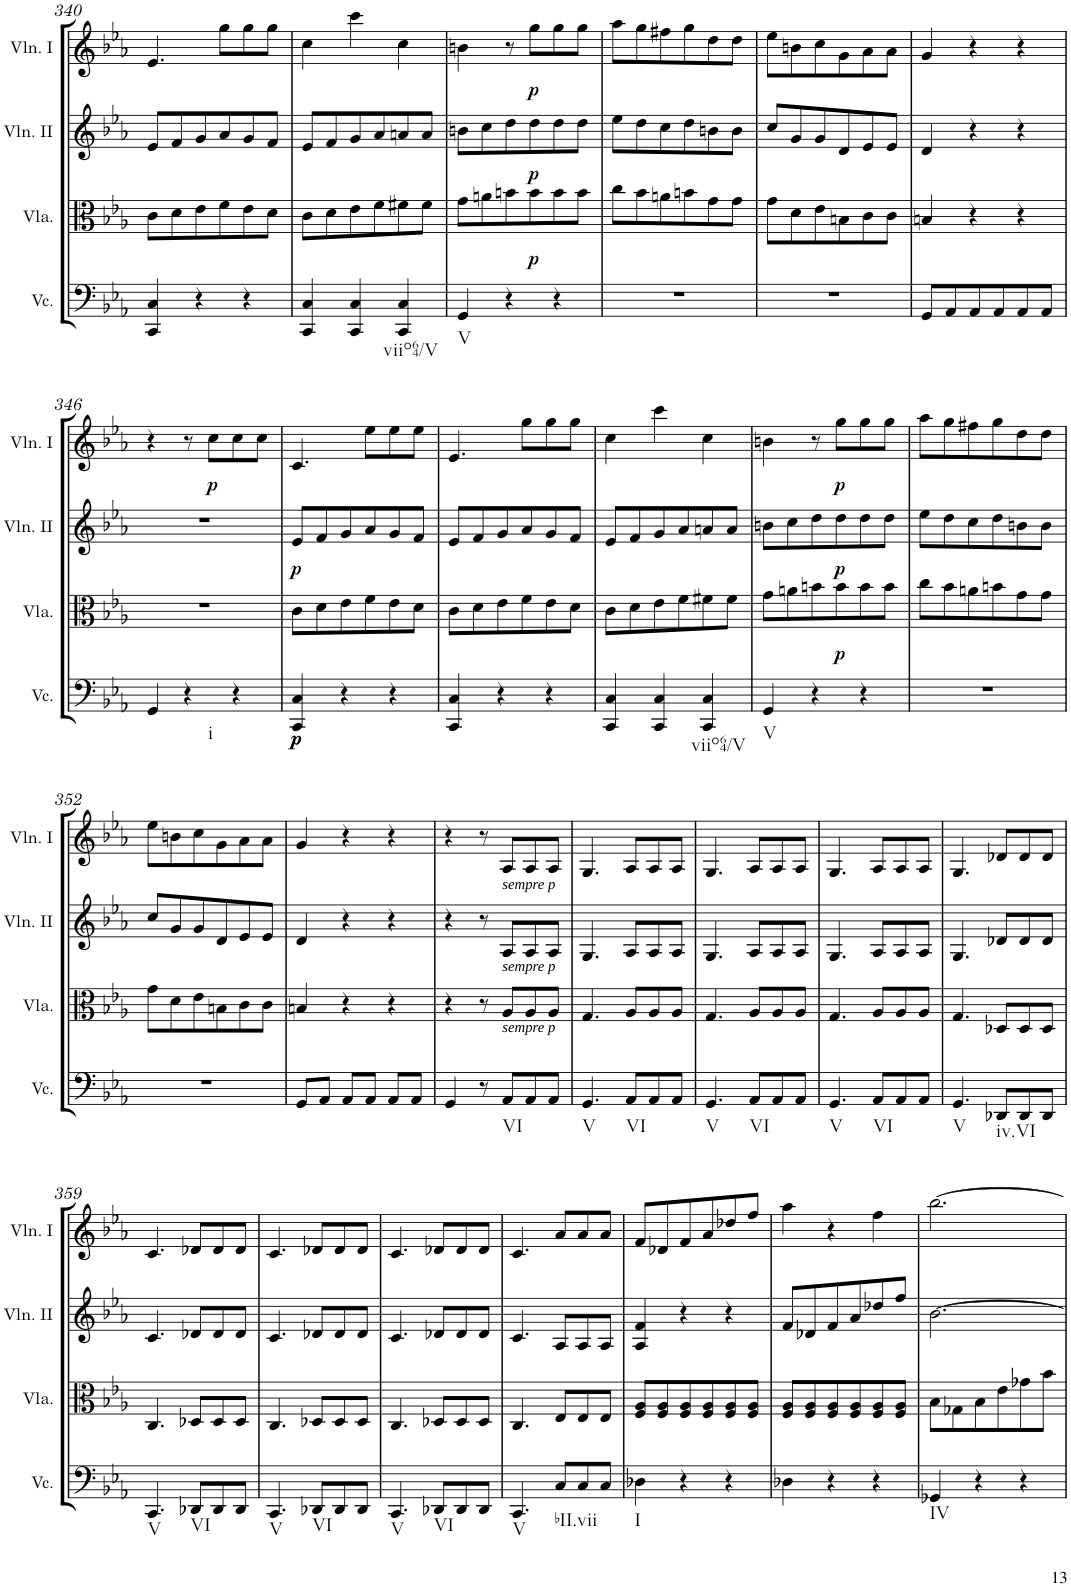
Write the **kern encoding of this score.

**kern	**dynam	**kern	**dynam	**kern	**dynam	**kern	**dynam
*part4	*part4	*part3	*part3	*part2	*part2	*part1	*part1
*staff4	*staff4	*staff3	*staff3	*staff2	*staff2	*staff1	*staff1
*I"Violoncello	*	*I"Viola	*	*I"Violin II	*	*I"Violin I	*
*I'Vc.	*	*I'Vla.	*	*I'Vln. II	*	*I'Vln. I	*
!!LO:PB:g=z
*clefF4	*	*clefC3	*	*clefG2	*	*clefG2	*
*k[b-e-a-]	*	*k[b-e-a-]	*	*k[b-e-a-]	*	*k[b-e-a-]	*
*c:	*	*c:	*	*c:	*	*c:	*
*M3/4	*	*M3/4	*	*M3/4	*	*M3/4	*
=340	=340	=340	=340	=340	=340	=340	=340
4CC/ 4C/	.	8c\L	.	8e-/L	.	4.e-/	.
.	.	8d\	.	8f/	.	.	.
4r	.	8e-\	.	8g/	.	.	.
.	.	8f\	.	8a-/	.	8gg\L	.
4r	.	8e-\	.	8g/	.	8gg\	.
.	.	8d\J	.	8f/J	.	8gg\J	.
=341	=341	=341	=341	=341	=341	=341	=341
4CC/ 4C/	.	8c\L	.	8e-/L	.	4cc\	.
.	.	8d\	.	8f/	.	.	.
4CC/ 4C/	.	8e-\	.	8g/	.	4ccc\	.
.	.	8f\	.	8a-/	.	.	.
!LO:TX:b:t=viio64/V	!	!	!	!	!	!	!
4CC/ 4C/	.	8f#X\	.	8an/	.	4cc\	.
.	.	8f#\J	.	8a/J	.	.	.
=342	=342	=342	=342	=342	=342	=342	=342
!LO:TX:b:t=V	!	!	!	!	!	!	!
4GG/	.	8g\L	.	8bn\L	.	4bn\	.
.	.	8an\	.	8cc\	.	.	.
4r	.	8bn\	.	8dd\	.	8r	.
!	!	!	!LO:DY:b	!	!LO:DY:b	!	!LO:DY:b
.	.	8b\	p	8dd\	p	8gg\L	p
4r	.	8b\	.	8dd\	.	8gg\	.
.	.	8b\J	.	8dd\J	.	8gg\J	.
=343	=343	=343	=343	=343	=343	=343	=343
2.r	.	8cc\L	.	8ee-\L	.	8aa-\L	.
.	.	8b-\	.	8dd\	.	8gg\	.
.	.	8an\	.	8cc\	.	8ff#X\	.
.	.	8bn\	.	8dd\	.	8gg\	.
.	.	8g\	.	8bn\	.	8dd\	.
.	.	8g\J	.	8b\J	.	8dd\J	.
=344	=344	=344	=344	=344	=344	=344	=344
2.r	.	8g\L	.	8cc/L	.	8ee-\L	.
.	.	8d\	.	8g/	.	8bn\	.
.	.	8e-\	.	8g/	.	8cc\	.
.	.	8Bn\	.	8d/	.	8g\	.
.	.	8c\	.	8e-/	.	8a-\	.
.	.	8c\J	.	8e-/J	.	8a-\J	.
=345	=345	=345	=345	=345	=345	=345	=345
8GG/L	.	4Bn/	.	4d/	.	4g/	.
8AA-/	.	.	.	.	.	.	.
8AA-/	.	4r	.	4r	.	4r	.
8AA-/	.	.	.	.	.	.	.
8AA-/	.	4r	.	4r	.	4r	.
8AA-/J	.	.	.	.	.	.	.
!!LO:LB:g=z
=346	=346	=346	=346	=346	=346	=346	=346
4GG/	.	2.r	.	2.r	.	4r	.
!LO:TX:b:t=i	!	!	!	!	!	!	!
4r	.	.	.	.	.	8r	.
!	!	!	!	!	!	!	!LO:DY:b
.	.	.	.	.	.	8cc\L	p
4r	.	.	.	.	.	8cc\	.
.	.	.	.	.	.	8cc\J	.
=347	=347	=347	=347	=347	=347	=347	=347
!	!LO:DY:b	!	!	!	!	!	!
!	!LO:DY:n=1:b	!	!	!	!LO:DY:b	!	!
4CC/ 4C/	p p	8c\L	.	8e-/L	p	4.c/	.
.	.	8d\	.	8f/	.	.	.
4r	.	8e-\	.	8g/	.	.	.
.	.	8f\	.	8a-/	.	8ee-\L	.
4r	.	8e-\	.	8g/	.	8ee-\	.
.	.	8d\J	.	8f/J	.	8ee-\J	.
=348	=348	=348	=348	=348	=348	=348	=348
4CC/ 4C/	.	8c\L	.	8e-/L	.	4.e-/	.
.	.	8d\	.	8f/	.	.	.
4r	.	8e-\	.	8g/	.	.	.
.	.	8f\	.	8a-/	.	8gg\L	.
4r	.	8e-\	.	8g/	.	8gg\	.
.	.	8d\J	.	8f/J	.	8gg\J	.
=349	=349	=349	=349	=349	=349	=349	=349
4CC/ 4C/	.	8c\L	.	8e-/L	.	4cc\	.
.	.	8d\	.	8f/	.	.	.
4CC/ 4C/	.	8e-\	.	8g/	.	4ccc\	.
.	.	8f\	.	8a-/	.	.	.
!LO:TX:b:t=viio64/V	!	!	!	!	!	!	!
4CC/ 4C/	.	8f#X\	.	8an/	.	4cc\	.
.	.	8f#\J	.	8a/J	.	.	.
=350	=350	=350	=350	=350	=350	=350	=350
!LO:TX:b:t=V	!	!	!	!	!	!	!
4GG/	.	8g\L	.	8bn\L	.	4bn\	.
.	.	8an\	.	8cc\	.	.	.
4r	.	8bn\	.	8dd\	.	8r	.
!	!	!	!LO:DY:b	!	!LO:DY:b	!	!LO:DY:b
.	.	8b\	p	8dd\	p	8gg\L	p
4r	.	8b\	.	8dd\	.	8gg\	.
.	.	8b\J	.	8dd\J	.	8gg\J	.
=351	=351	=351	=351	=351	=351	=351	=351
2.r	.	8cc\L	.	8ee-\L	.	8aa-\L	.
.	.	8b-\	.	8dd\	.	8gg\	.
.	.	8an\	.	8cc\	.	8ff#X\	.
.	.	8bn\	.	8dd\	.	8gg\	.
.	.	8g\	.	8bn\	.	8dd\	.
.	.	8g\J	.	8b\J	.	8dd\J	.
!!LO:LB:g=z
=352	=352	=352	=352	=352	=352	=352	=352
2.r	.	8g\L	.	8cc/L	.	8ee-\L	.
.	.	8d\	.	8g/	.	8bn\	.
.	.	8e-\	.	8g/	.	8cc\	.
.	.	8Bn\	.	8d/	.	8g\	.
.	.	8c\	.	8e-/	.	8a-\	.
.	.	8c\J	.	8e-/J	.	8a-\J	.
=353	=353	=353	=353	=353	=353	=353	=353
8GG/L	.	4Bn/	.	4d/	.	4g/	.
8AA-/J	.	.	.	.	.	.	.
8AA-/L	.	4r	.	4r	.	4r	.
8AA-/J	.	.	.	.	.	.	.
8AA-/L	.	4r	.	4r	.	4r	.
8AA-/J	.	.	.	.	.	.	.
=354	=354	=354	=354	=354	=354	=354	=354
4GG/	.	4r	.	4r	.	4r	.
8r	.	8r	.	8r	.	8r	.
!	!	!	!	!	!	!LO:TX:b:i:t=sempre p	!
!	!	!LO:TX:a:i:t=sempre p	!	!	!	!	!
!	!	!LO:TX:b:i:t=sempre p	!	!	!	!	!
!LO:TX:b:t=VI	!	!	!	!	!	!	!
8AA-/L	.	8A-/L	.	8A-/L	.	8A-/L	.
8AA-/	.	8A-/	.	8A-/	.	8A-/	.
8AA-/J	.	8A-/J	.	8A-/J	.	8A-/J	.
=355	=355	=355	=355	=355	=355	=355	=355
!LO:TX:b:t=V	!	!	!	!	!	!	!
4.GG/	.	4.G/	.	4.G/	.	4.G/	.
!LO:TX:b:t=VI	!	!	!	!	!	!	!
8AA-/L	.	8A-/L	.	8A-/L	.	8A-/L	.
8AA-/	.	8A-/	.	8A-/	.	8A-/	.
8AA-/J	.	8A-/J	.	8A-/J	.	8A-/J	.
=356	=356	=356	=356	=356	=356	=356	=356
!LO:TX:b:t=V	!	!	!	!	!	!	!
4.GG/	.	4.G/	.	4.G/	.	4.G/	.
!LO:TX:b:t=VI	!	!	!	!	!	!	!
8AA-/L	.	8A-/L	.	8A-/L	.	8A-/L	.
8AA-/	.	8A-/	.	8A-/	.	8A-/	.
8AA-/J	.	8A-/J	.	8A-/J	.	8A-/J	.
=357	=357	=357	=357	=357	=357	=357	=357
!LO:TX:b:t=V	!	!	!	!	!	!	!
4.GG/	.	4.G/	.	4.G/	.	4.G/	.
!LO:TX:b:t=VI	!	!	!	!	!	!	!
8AA-/L	.	8A-/L	.	8A-/L	.	8A-/L	.
8AA-/	.	8A-/	.	8A-/	.	8A-/	.
8AA-/J	.	8A-/J	.	8A-/J	.	8A-/J	.
=358	=358	=358	=358	=358	=358	=358	=358
!LO:TX:b:t=V	!	!	!	!	!	!	!
4.GG/	.	4.G/	.	4.G/	.	4.G/	.
!LO:TX:b:t=iv.VI	!	!	!	!	!	!	!
8DD-X/L	.	8D-X/L	.	8d-X/L	.	8d-X/L	.
8DD-/	.	8D-/	.	8d-/	.	8d-/	.
8DD-/J	.	8D-/J	.	8d-/J	.	8d-/J	.
!!LO:LB:g=z
=359	=359	=359	=359	=359	=359	=359	=359
!LO:TX:b:t=V	!	!	!	!	!	!	!
4.CC/	.	4.C/	.	4.c/	.	4.c/	.
!LO:TX:b:t=VI	!	!	!	!	!	!	!
8DD-X/L	.	8D-X/L	.	8d-X/L	.	8d-X/L	.
8DD-/	.	8D-/	.	8d-/	.	8d-/	.
8DD-/J	.	8D-/J	.	8d-/J	.	8d-/J	.
=360	=360	=360	=360	=360	=360	=360	=360
!LO:TX:b:t=V	!	!	!	!	!	!	!
4.CC/	.	4.C/	.	4.c/	.	4.c/	.
!LO:TX:b:t=VI	!	!	!	!	!	!	!
8DD-X/L	.	8D-X/L	.	8d-X/L	.	8d-X/L	.
8DD-/	.	8D-/	.	8d-/	.	8d-/	.
8DD-/J	.	8D-/J	.	8d-/J	.	8d-/J	.
=361	=361	=361	=361	=361	=361	=361	=361
!LO:TX:b:t=V	!	!	!	!	!	!	!
4.CC/	.	4.C/	.	4.c/	.	4.c/	.
!LO:TX:b:t=VI	!	!	!	!	!	!	!
8DD-X/L	.	8D-X/L	.	8d-X/L	.	8d-X/L	.
8DD-/	.	8D-/	.	8d-/	.	8d-/	.
8DD-/J	.	8D-/J	.	8d-/J	.	8d-/J	.
=362	=362	=362	=362	=362	=362	=362	=362
!LO:TX:b:t=V	!	!	!	!	!	!	!
4.CC/	.	4.C/	.	4.c/	.	4.c/	.
!LO:TX:b:t=bII.vii	!	!	!	!	!	!	!
8C/L	.	8E-/L	.	8A-/L	.	8a-/L	.
8C/	.	8E-/	.	8A-/	.	8a-/	.
8C/J	.	8E-/J	.	8A-/J	.	8a-/J	.
=363	=363	=363	=363	=363	=363	=363	=363
!LO:TX:b:t=I	!	!	!	!	!	!	!
4D-X\	.	8F/ 8A-/L	.	4A-/ 4f/	.	8f/L	.
.	.	8F/ 8A-/	.	.	.	8d-X/	.
4r	.	8F/ 8A-/	.	4r	.	8f/	.
.	.	8F/ 8A-/	.	.	.	8a-/	.
4r	.	8F/ 8A-/	.	4r	.	8dd-X/	.
.	.	8F/ 8A-/J	.	.	.	8ff/J	.
=364	=364	=364	=364	=364	=364	=364	=364
4D-X\	.	8F/ 8A-/L	.	8f/L	.	4aa-\	.
.	.	8F/ 8A-/	.	8d-X/	.	.	.
4r	.	8F/ 8A-/	.	8f/	.	4r	.
.	.	8F/ 8A-/	.	8a-/	.	.	.
4r	.	8F/ 8A-/	.	8dd-X/	.	4ff\	.
.	.	8F/ 8A-/J	.	8ff/J	.	.	.
=365	=365	=365	=365	=365	=365	=365	=365
!LO:TX:b:t=IV	!	!	!	!	!	!	!
4GG-X/	.	8B-\L	.	[2.b-\	.	[2.bb-\	.
.	.	8G-X\	.	.	.	.	.
4r	.	8B-\	.	.	.	.	.
.	.	8e-\	.	.	.	.	.
4r	.	8g-X\	.	.	.	.	.
.	.	8b-\J	.	.	.	.	.
=	=	=	=	=	=	=	=
*-	*-	*-	*-	*-	*-	*-	*-
